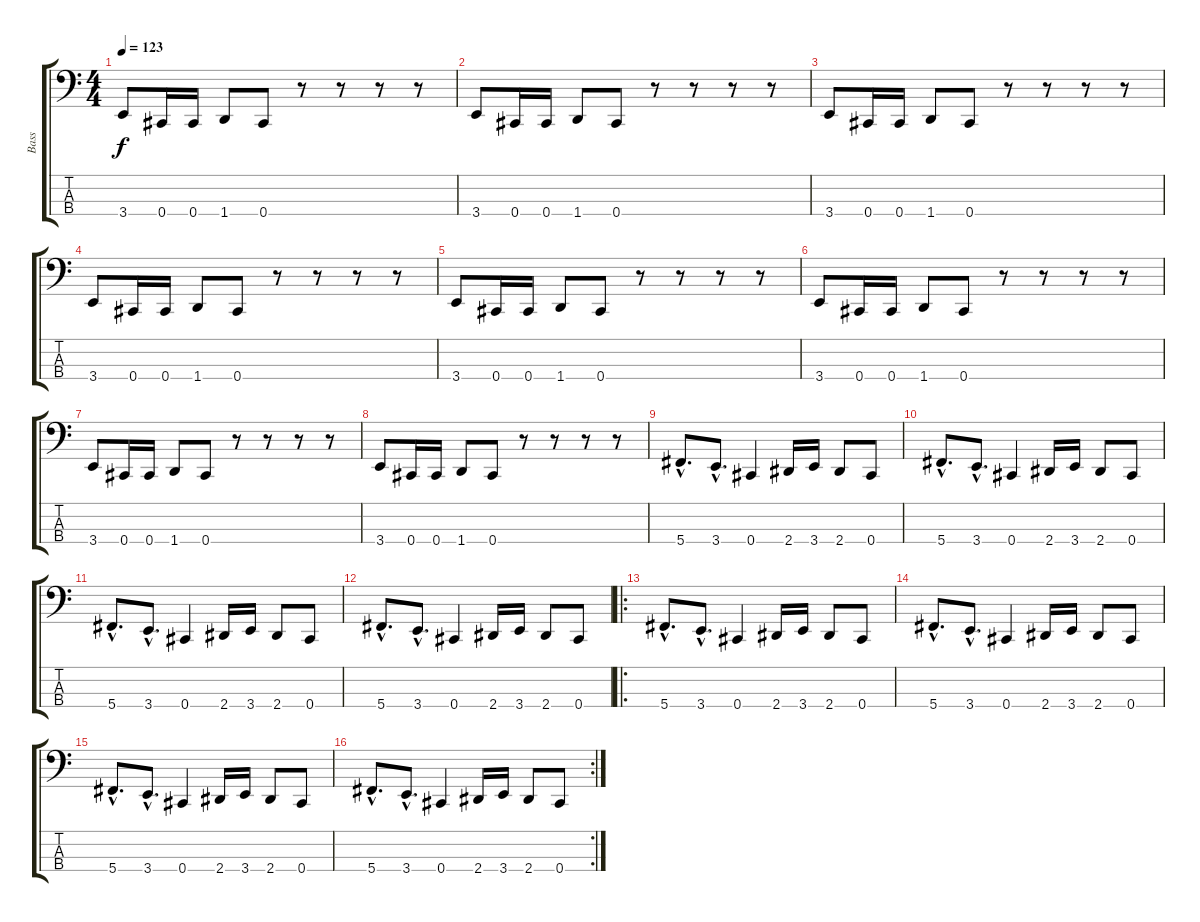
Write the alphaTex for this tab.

\track ("Bass" "Bass") {instrument electricbasspick}
\staff {score tabs}
\tuning (Gb2 Db2 Ab1 Db1) {hide}
\ts (4 4)
\tempo 123
\clef f4
\ks c
3.4.8{dy f} 0.4.16 0.4.16 1.4.8 0.4.8 r.8 r.8 r.8 r.8 |
3.4.8 0.4.16 0.4.16 1.4.8 0.4.8 r.8 r.8 r.8 r.8 |
3.4.8 0.4.16 0.4.16 1.4.8 0.4.8 r.8 r.8 r.8 r.8 |
3.4.8 0.4.16 0.4.16 1.4.8 0.4.8 r.8 r.8 r.8 r.8 |
3.4.8 0.4.16 0.4.16 1.4.8 0.4.8 r.8 r.8 r.8 r.8 |
3.4.8 0.4.16 0.4.16 1.4.8 0.4.8 r.8 r.8 r.8 r.8 |
3.4.8 0.4.16 0.4.16 1.4.8 0.4.8 r.8 r.8 r.8 r.8 |
3.4.8 0.4.16 0.4.16 1.4.8 0.4.8 r.8 r.8 r.8 r.8 |
5.4{hac}.8{d} 3.4{hac}.8{d} 0.4.4 2.4.16 3.4.16 2.4.8 0.4.8 |
5.4{hac}.8{d} 3.4{hac}.8{d} 0.4.4 2.4.16 3.4.16 2.4.8 0.4.8 |
5.4{hac}.8{d} 3.4{hac}.8{d} 0.4.4 2.4.16 3.4.16 2.4.8 0.4.8 |
5.4{hac}.8{d} 3.4{hac}.8{d} 0.4.4 2.4.16 3.4.16 2.4.8 0.4.8 |
\ro
5.4{hac}.8{d} 3.4{hac}.8{d} 0.4.4 2.4.16 3.4.16 2.4.8 0.4.8 |
5.4{hac}.8{d} 3.4{hac}.8{d} 0.4.4 2.4.16 3.4.16 2.4.8 0.4.8 |
5.4{hac}.8{d} 3.4{hac}.8{d} 0.4.4 2.4.16 3.4.16 2.4.8 0.4.8 |
\rc 2
5.4{hac}.8{d} 3.4{hac}.8{d} 0.4.4 2.4.16 3.4.16 2.4.8 0.4.8
